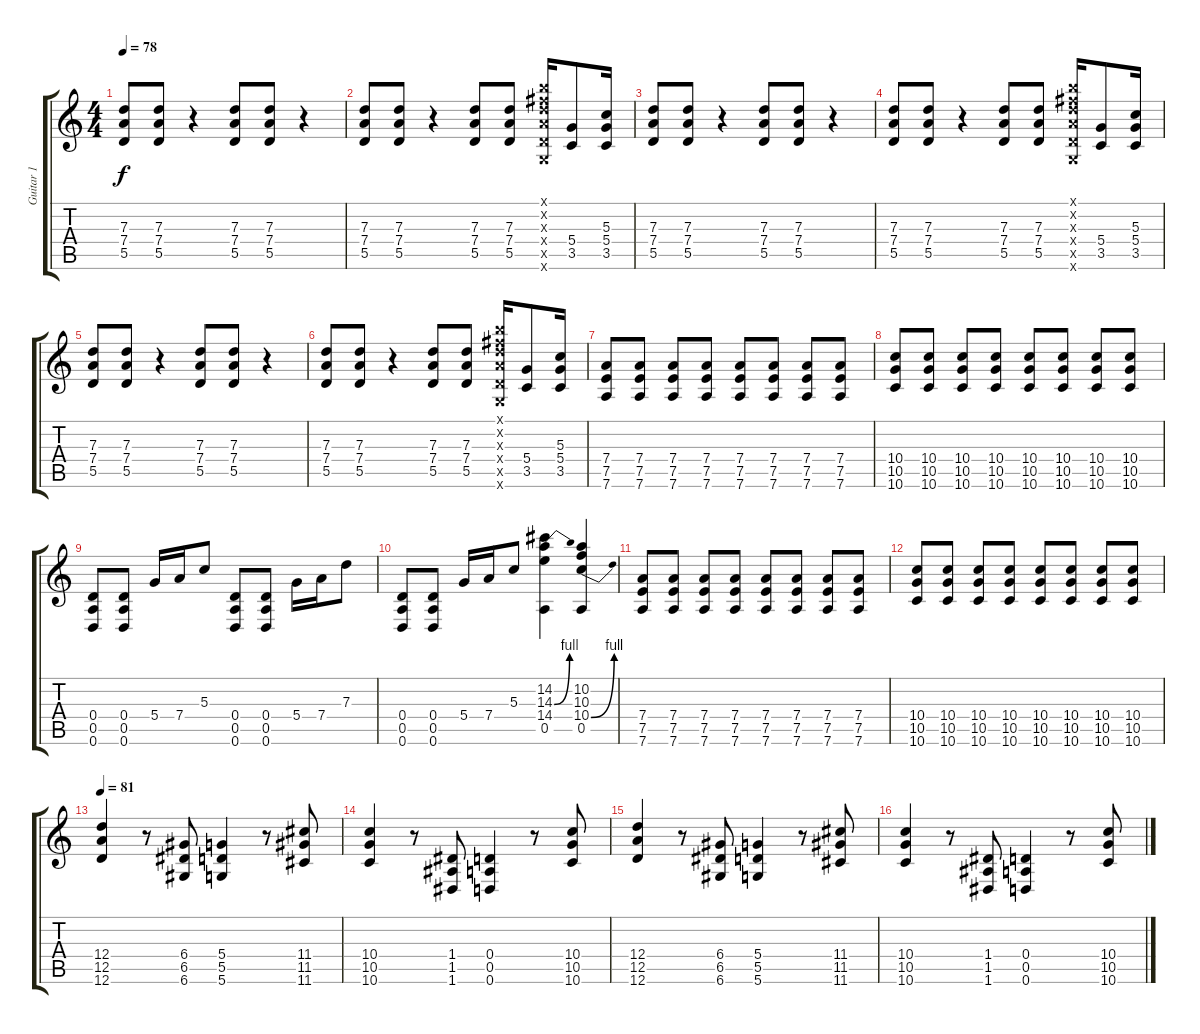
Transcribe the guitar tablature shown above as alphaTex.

\track ("Guitar 1" "Guitar 1") {instrument distortionguitar}
\staff {score tabs}
\tuning (E4 B3 G3 D3 A2 D2) {hide}
\ts (4 4)
\tempo 78
\clef g2
\ks c
(7.3 7.4 5.5).8{dy f} (7.3 7.4 5.5).8 r.4 (7.3 7.4 5.5).8 (7.3 7.4 5.5).8 r.4 |
(7.3 7.4 5.5).8 (7.3 7.4 5.5).8 r.4 (7.3 7.4 5.5).8 (7.3 7.4 5.5).8 (7.1{x} 7.2{x} 7.3{x} 7.4{x} 5.5{x} 5.6{x}).16 (5.4 3.5).8 (5.3 5.4 3.5).16 |
(7.3 7.4 5.5).8 (7.3 7.4 5.5).8 r.4 (7.3 7.4 5.5).8 (7.3 7.4 5.5).8 r.4 |
(7.3 7.4 5.5).8 (7.3 7.4 5.5).8 r.4 (7.3 7.4 5.5).8 (7.3 7.4 5.5).8 (7.1{x} 7.2{x} 7.3{x} 7.4{x} 5.5{x} 5.6{x}).16 (5.4 3.5).8 (5.3 5.4 3.5).16 |
(7.3 7.4 5.5).8 (7.3 7.4 5.5).8 r.4 (7.3 7.4 5.5).8 (7.3 7.4 5.5).8 r.4 |
(7.3 7.4 5.5).8 (7.3 7.4 5.5).8 r.4 (7.3 7.4 5.5).8 (7.3 7.4 5.5).8 (7.1{x} 7.2{x} 7.3{x} 7.4{x} 5.5{x} 5.6{x}).16 (5.4 3.5).8 (5.3 5.4 3.5).16 |
(7.4 7.5 7.6).8 (7.4 7.5 7.6).8 (7.4 7.5 7.6).8 (7.4 7.5 7.6).8 (7.4 7.5 7.6).8 (7.4 7.5 7.6).8 (7.4 7.5 7.6).8 (7.4 7.5 7.6).8 |
(10.4 10.5 10.6).8 (10.4 10.5 10.6).8 (10.4 10.5 10.6).8 (10.4 10.5 10.6).8 (10.4 10.5 10.6).8 (10.4 10.5 10.6).8 (10.4 10.5 10.6).8 (10.4 10.5 10.6).8 |
(0.4 0.5 0.6).8 (0.4 0.5 0.6).8 5.4.16 7.4.16 5.3.8 (0.4 0.5 0.6).8 (0.4 0.5 0.6).8 5.4.16 7.4.16 7.3.8 |
(0.4 0.5 0.6).8 (0.4 0.5 0.6).8 5.4.16 7.4.16 5.3.8 (14.2 14.3{be (bend 0 0 60 4)} 14.4 0.5).4 (10.2 10.3 10.4{be (bend 0 0 60 4)} 0.5).4 |
(7.4 7.5 7.6).8 (7.4 7.5 7.6).8 (7.4 7.5 7.6).8 (7.4 7.5 7.6).8 (7.4 7.5 7.6).8 (7.4 7.5 7.6).8 (7.4 7.5 7.6).8 (7.4 7.5 7.6).8 |
(10.4 10.5 10.6).8 (10.4 10.5 10.6).8 (10.4 10.5 10.6).8 (10.4 10.5 10.6).8 (10.4 10.5 10.6).8 (10.4 10.5 10.6).8 (10.4 10.5 10.6).8 (10.4 10.5 10.6).8 |
\tempo 81
(12.4 12.5 12.6).4 r.8 (6.4 6.5 6.6).8 (5.4 5.5 5.6).4 r.8 (11.4 11.5 11.6).8 |
(10.4 10.5 10.6).4 r.8 (1.4 1.5 1.6).8 (0.4 0.5 0.6).4 r.8 (10.4 10.5 10.6).8 |
(12.4 12.5 12.6).4 r.8 (6.4 6.5 6.6).8 (5.4 5.5 5.6).4 r.8 (11.4 11.5 11.6).8 |
(10.4 10.5 10.6).4 r.8 (1.4 1.5 1.6).8 (0.4 0.5 0.6).4 r.8 (10.4 10.5 10.6).8
